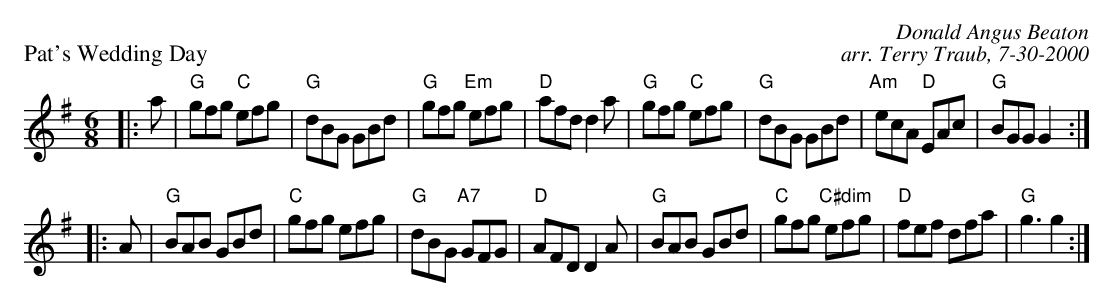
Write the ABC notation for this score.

X:1
P: Pat's Wedding Day
C: Donald Angus Beaton
C: arr. Terry Traub, 7-30-2000
M: 6/8
L: 1/8
K: G
|: a|"G"gfg "C"efg|"G"dBG GBd|"G"gfg "Em"efg|"D"afd d2 a|"G"gfg "C"efg|"G"dBG GBd|"Am"ecA "D"EAc|"G"BGG G2 :|
|: A|"G"BAB GBd|"C"gfg efg|"G"dBG "A7"GFG |"D"AFD D2 A|"G"BAB GBd|"C"gfg "C#dim"efg|"D"fef dfa|"G"g3 g2 :|
